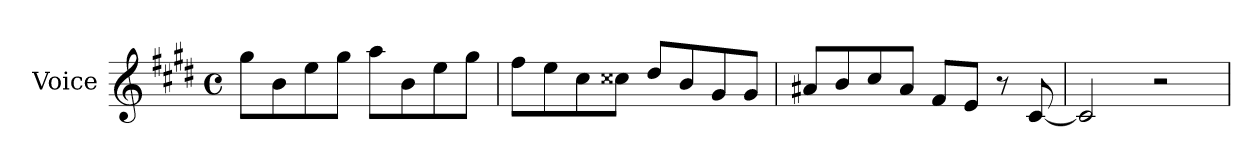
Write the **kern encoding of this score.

**kern
*part1
*staff1
*I"Voice
*I'Voice
*clefG2
*k[f#c#g#d#]
*M4/4
*met(c)
=1
8gg#\L
8b\
8ee\
8gg#\J
8aa\L
8b\
8ee\
8gg#\J
=2
8ff#\L
8ee\
8cc#\
8cc##X\J
8dd#/L
8b/
8g#/
8g#/J
=3
8a#X/L
8b/
8cc#/
8a#/J
8f#/L
8e/J
8r
[<8c#/
=4
2c#/]
2rcc
=
*-
